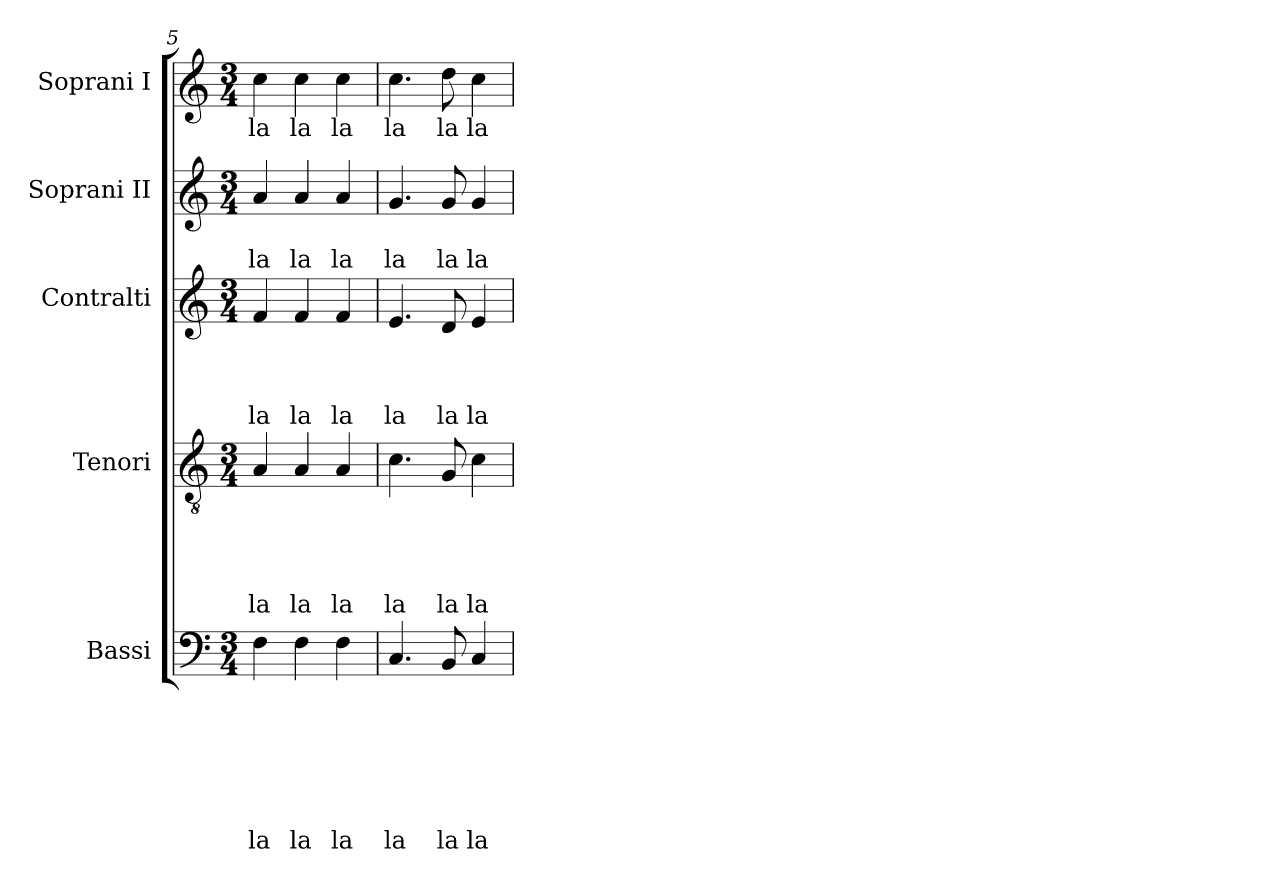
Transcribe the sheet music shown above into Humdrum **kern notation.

**kern	**text	**text	**text	**text	**text	**text	**text	**kern	**text	**text	**text	**text	**text	**kern	**text	**text	**text	**text	**kern	**text	**text	**kern	**text
*part5	*part5	*part5	*part5	*part5	*part5	*part5	*part5	*part4	*part4	*part4	*part4	*part4	*part4	*part3	*part3	*part3	*part3	*part3	*part2	*part2	*part2	*part1	*part1
*staff5	*staff5	*staff5	*staff5	*staff5	*staff5	*staff5	*staff5	*staff4	*staff4	*staff4	*staff4	*staff4	*staff4	*staff3	*staff3	*staff3	*staff3	*staff3	*staff2	*staff2	*staff2	*staff1	*staff1
*I"Bassi	*	*	*	*	*	*	*	*I"Tenori	*	*	*	*	*	*I"Contralti	*	*	*	*	*I"Soprani II	*	*	*I"Soprani I	*
*clefF4	*	*	*	*	*	*	*	*clefGv2	*	*	*	*	*	*clefG2	*	*	*	*	*clefG2	*	*	*clefG2	*
*k[]	*	*	*	*	*	*	*	*k[]	*	*	*	*	*	*k[]	*	*	*	*	*k[]	*	*	*k[]	*
*C:	*	*	*	*	*	*	*	*C:	*	*	*	*	*	*C:	*	*	*	*	*C:	*	*	*C:	*
*M3/4	*	*	*	*	*	*	*	*M3/4	*	*	*	*	*	*M3/4	*	*	*	*	*M3/4	*	*	*M3/4	*
=5	=5	=5	=5	=5	=5	=5	=5	=5	=5	=5	=5	=5	=5	=5	=5	=5	=5	=5	=5	=5	=5	=5	=5
!	!	!	!	!	!	!	!LO:LY:b	!	!	!	!	!	!LO:LY:b	!	!	!	!	!LO:LY:b	!	!	!LO:LY:b	!	!LO:LY:b
4F\	.	.	.	.	.	.	la	4A/	.	.	.	.	la	4f/	.	.	.	la	4a/	.	la	4cc\	la
!	!	!	!	!	!	!	!LO:LY:b	!	!	!	!	!	!LO:LY:b	!	!	!	!	!LO:LY:b	!	!	!LO:LY:b	!	!LO:LY:b
4F\	.	.	.	.	.	.	la	4A/	.	.	.	.	la	4f/	.	.	.	la	4a/	.	la	4cc\	la
!	!	!	!	!	!	!	!LO:LY:b	!	!	!	!	!	!LO:LY:b	!	!	!	!	!LO:LY:b	!	!	!LO:LY:b	!	!LO:LY:b
4F\	.	.	.	.	.	.	la	4A/	.	.	.	.	la	4f/	.	.	.	la	4a/	.	la	4cc\	la
=6	=6	=6	=6	=6	=6	=6	=6	=6	=6	=6	=6	=6	=6	=6	=6	=6	=6	=6	=6	=6	=6	=6	=6
!	!	!	!	!	!	!	!LO:LY:b	!	!	!	!	!	!LO:LY:b	!	!	!	!	!LO:LY:b	!	!	!LO:LY:b	!	!LO:LY:b
4.C/	.	.	.	.	.	.	la	4.c\	.	.	.	.	la	4.e/	.	.	.	la	4.g/	.	la	4.cc\	la
!	!	!	!	!	!	!	!LO:LY:b	!	!	!	!	!	!LO:LY:b	!	!	!	!	!LO:LY:b	!	!	!LO:LY:b	!	!LO:LY:b
8BB/	.	.	.	.	.	.	la	8G/	.	.	.	.	la	8d/	.	.	.	la	8g/	.	la	8dd\	la
!	!	!	!	!	!	!	!LO:LY:b	!	!	!	!	!	!LO:LY:b	!	!	!	!	!LO:LY:b	!	!	!LO:LY:b	!	!LO:LY:b
4C/	.	.	.	.	.	.	la	4c\	.	.	.	.	la	4e/	.	.	.	la	4g/	.	la	4cc\	la
=	=	=	=	=	=	=	=	=	=	=	=	=	=	=	=	=	=	=	=	=	=	=	=
*-	*-	*-	*-	*-	*-	*-	*-	*-	*-	*-	*-	*-	*-	*-	*-	*-	*-	*-	*-	*-	*-	*-	*-
